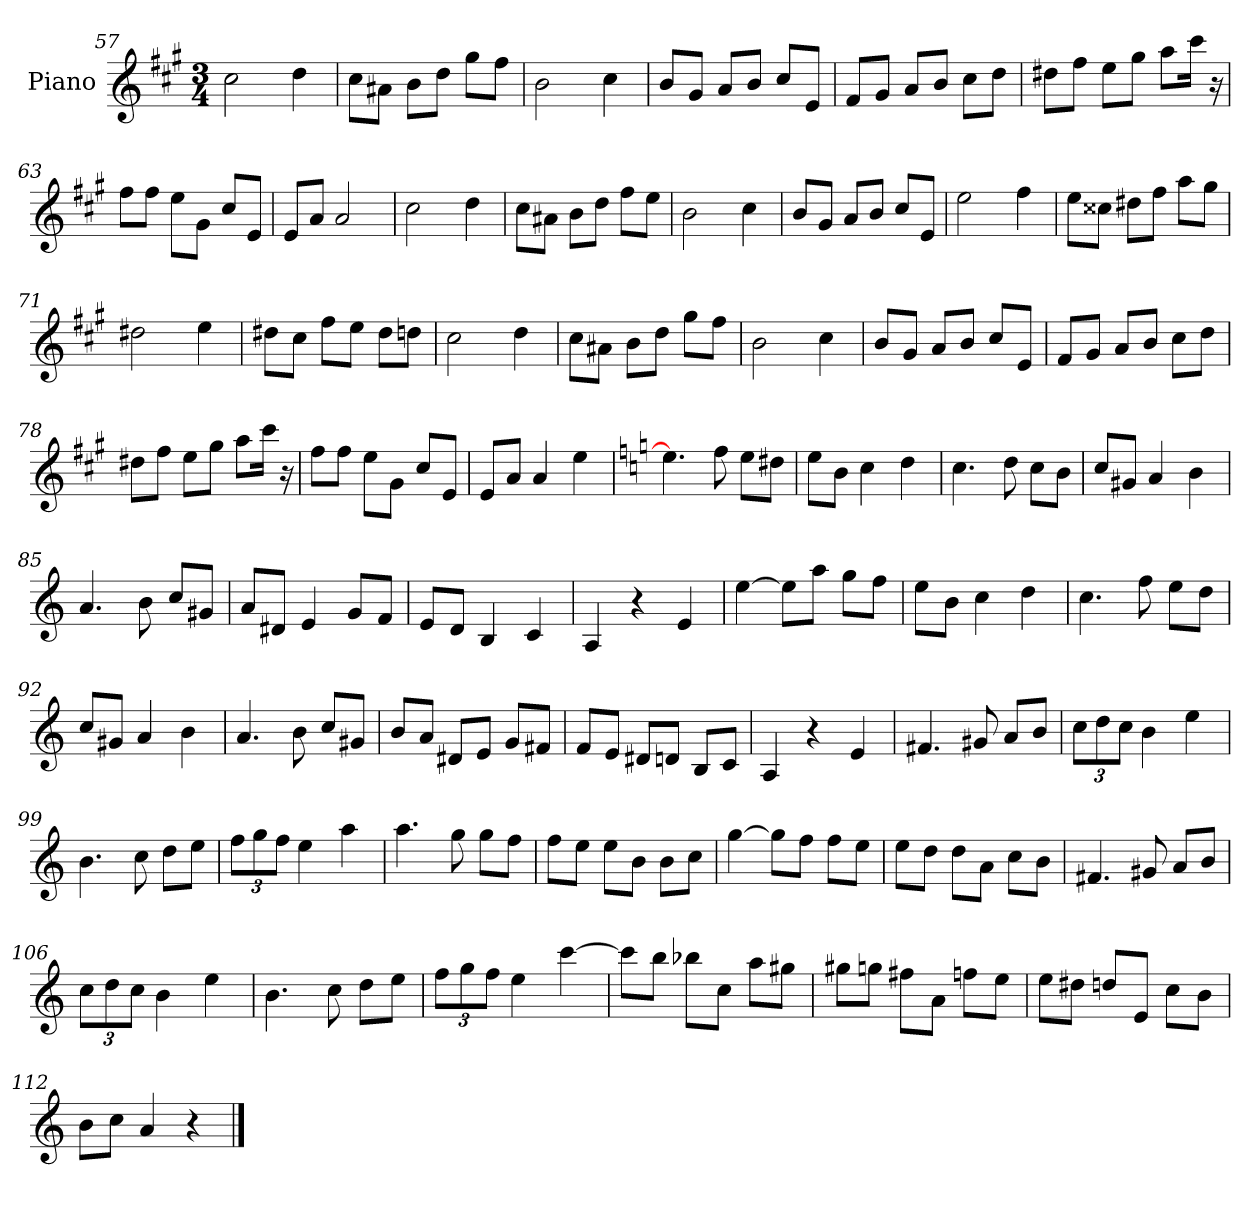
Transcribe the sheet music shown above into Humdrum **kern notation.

**kern
*part1
*staff1
*I"Piano
*I'Pno
*clefG2
*k[f#c#g#]
*M3/4
=57
2cc#
4dd
=58
8cc#\L
8a#X\J
8b\L
8dd\J
8gg#\L
8ff#\J
=59
2b
4cc#
=60
8b/L
8g#/J
8a/L
8b/J
8cc#/L
8e/J
=61
8f#/L
8g#/J
8a/L
8b/J
8cc#\L
8dd\J
=62
8dd#X\L
8ff#\J
8ee\L
8gg#\J
8aa\L
16ccc#\Jk
16r
=63
8ff#\L
8ff#\J
8ee\L
8g#\J
8cc#/L
8e/J
=64
8e/L
8a/J
2a
=65
2cc#
4dd
=66
8cc#\L
8a#X\J
8b\L
8dd\J
8ff#\L
8ee\J
=67
2b
4cc#
=68
8b/L
8g#/J
8a/L
8b/J
8cc#/L
8e/J
=69
2ee
4ff#
=70
8ee\L
8cc##X\J
8dd#X\L
8ff#\J
8aa\L
8gg#\J
=71
2dd#X
4ee
=72
8dd#X\L
8cc#\J
8ff#\L
8ee\J
8dd#\L
8ddn\J
=73
2cc#
4dd
=74
8cc#\L
8a#X\J
8b\L
8dd\J
8gg#\L
8ff#\J
=75
2b
4cc#
=76
8b/L
8g#/J
8a/L
8b/J
8cc#/L
8e/J
=77
8f#/L
8g#/J
8a/L
8b/J
8cc#\L
8dd\J
=78
8dd#X\L
8ff#\J
8ee\L
8gg#\J
8aa\L
16ccc#\Jk
16r
=79
8ff#\L
8ff#\J
8ee\L
8g#\J
8cc#/L
8e/J
=80
8e/L
8a/J
4a
4ee
=81
*k[]
4.ee]
8ff
8ee\L
8dd#X\J
=82
8ee\L
8b\J
4cc
4dd
=83
4.cc
8dd
8cc\L
8b\J
=84
8cc/L
8g#X/J
4a
4b
=85
4.a
8b
8cc/L
8g#X/J
=86
8a/L
8d#X/J
4e
8g/L
8f/J
=87
8e/L
8d/J
4B
4c
=88
4A
4r
4e
=89
[4ee
8ee\L]
8aa\J
8gg\L
8ff\J
=90
8ee\L
8b\J
4cc
4dd
=91
4.cc
8ff
8ee\L
8dd\J
=92
8cc/L
8g#X/J
4a
4b
=93
4.a
8b
8cc/L
8g#X/J
=94
8b/L
8a/J
8d#X/L
8e/J
8g/L
8f#X/J
=95
8f/L
8e/J
8d#X/L
8dn/J
8B/L
8c/J
=96
4A
4r
4e
=97
4.f#X
8g#X
8a/L
8b/J
=98
12cc\L
12dd\
12cc\J
4b
4ee
=99
4.b
8cc
8dd\L
8ee\J
=100
12ff\L
12gg\
12ff\J
4ee
4aa
=101
4.aa
8gg
8gg\L
8ff\J
=102
8ff\L
8ee\J
8ee\L
8b\J
8b\L
8cc\J
=103
[4gg
8gg\L]
8ff\J
8ff\L
8ee\J
=104
8ee\L
8dd\J
8dd\L
8a\J
8cc\L
8b\J
=105
4.f#X
8g#X
8a/L
8b/J
=106
12cc\L
12dd\
12cc\J
4b
4ee
=107
4.b
8cc
8dd\L
8ee\J
=108
12ff\L
12gg\
12ff\J
4ee
[4ccc
=109
8ccc\L]
8bb\J
8bb-X\L
8cc\J
8aa\L
8gg#X\J
=110
8gg#X\L
8ggn\J
8ff#X\L
8a\J
8ffn\L
8ee\J
=111
8ee\L
8dd#X\J
8ddn/L
8e/J
8cc\L
8b\J
=112
8b\L
8cc\J
4a
4r
==
*-
